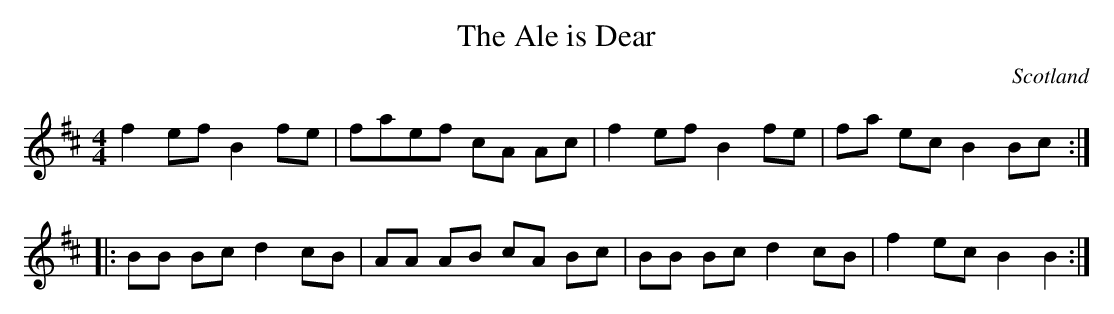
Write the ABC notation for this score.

X:1
T:The Ale is Dear
O:Scotland
M:4/4
K:Bm
f2ef B2fe | faef cA Ac |f2 ef B2 fe | fa ec B2 Bc :|
|:BB Bc d2 cB | AA AB cA Bc | BB Bc d2 cB | f2 ec B2 B2 :|
